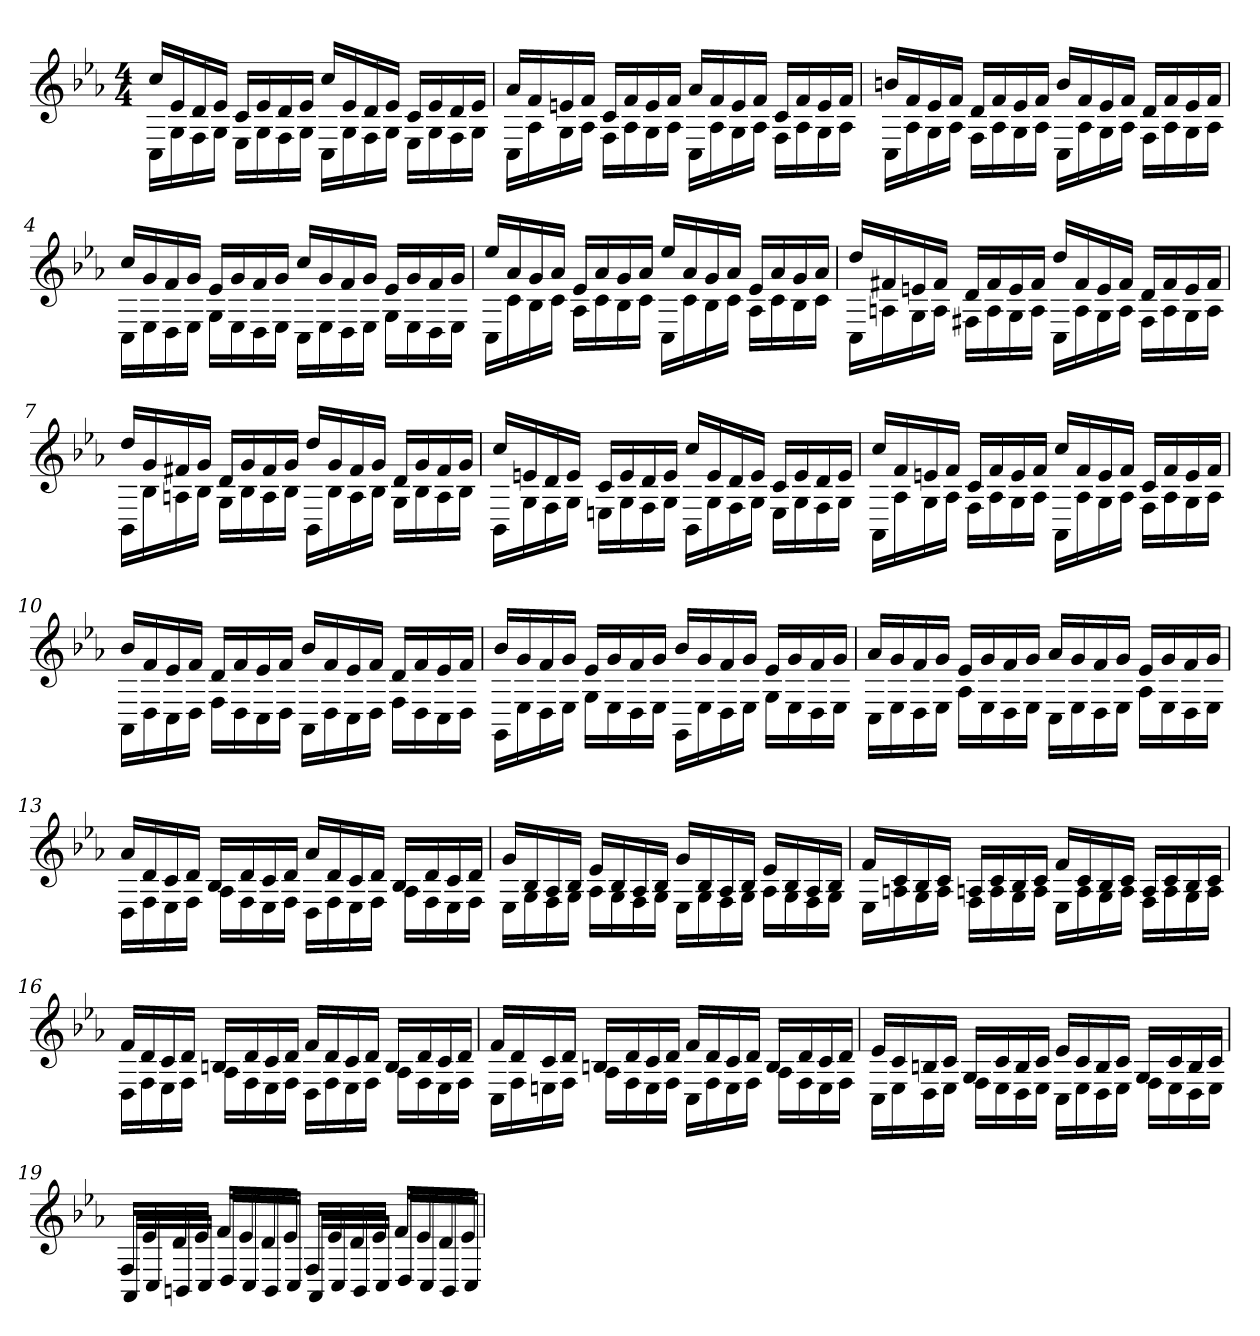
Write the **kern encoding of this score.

**kern
*part1
*staff1
*k[b-e-a-]
*c:
*M4/4
*MM108
=1
*^
16cc/LL	16C\LL
16e-/	16G\
16d/	16F\
16e-/JJ	16G\JJ
16c/LL	16E-\LL
16e-/	16G\
16d/	16F\
16e-/JJ	16G\JJ
16cc/LL	16C\LL
16e-/	16G\
16d/	16F\
16e-/JJ	16G\JJ
16c/LL	16E-\LL
16e-/	16G\
16d/	16F\
16e-/JJ	16G\JJ
=2	=2
16a-/LL	16C\LL
16f/	16A-\
16en/	16G\
16f/JJ	16A-\JJ
16c/LL	16F\LL
16f/	16A-\
16e/	16G\
16f/JJ	16A-\JJ
16a-/LL	16C\LL
16f/	16A-\
16e/	16G\
16f/JJ	16A-\JJ
16c/LL	16F\LL
16f/	16A-\
16e/	16G\
16f/JJ	16A-\JJ
=3	=3
16bn/LL	16C\LL
16f/	16A-\
16e-/	16G\
16f/JJ	16A-\JJ
16d/LL	16F\LL
16f/	16A-\
16e-/	16G\
16f/JJ	16A-\JJ
16b/LL	16C\LL
16f/	16A-\
16e-/	16G\
16f/JJ	16A-\JJ
16d/LL	16F\LL
16f/	16A-\
16e-/	16G\
16f/JJ	16A-\JJ
=4	=4
16cc/LL	16C\LL
16g/	16E-\
16f/	16D\
16g/JJ	16E-\JJ
16e-/LL	16G\LL
16g/	16E-\
16f/	16D\
16g/JJ	16E-\JJ
16cc/LL	16C\LL
16g/	16E-\
16f/	16D\
16g/JJ	16E-\JJ
16e-/LL	16G\LL
16g/	16E-\
16f/	16D\
16g/JJ	16E-\JJ
=5	=5
16ee-/LL	16C\LL
16a-/	16c\
16g/	16B-\
16a-/JJ	16c\JJ
16e-/LL	16A-\LL
16a-/	16c\
16g/	16B-\
16a-/JJ	16c\JJ
16ee-/LL	16C\LL
16a-/	16c\
16g/	16B-\
16a-/JJ	16c\JJ
16e-/LL	16A-\LL
16a-/	16c\
16g/	16B-\
16a-/JJ	16c\JJ
=6	=6
16dd/LL	16C\LL
16f#X/	16An\
16en/	16G\
16f#/JJ	16A\JJ
16d/LL	16F#X\LL
16f#/	16A\
16e/	16G\
16f#/JJ	16A\JJ
16dd/LL	16C\LL
16f#/	16A\
16e/	16G\
16f#/JJ	16A\JJ
16d/LL	16F#\LL
16f#/	16A\
16e/	16G\
16f#/JJ	16A\JJ
=7	=7
16dd/LL	16BB-\LL
16g/	16B-\
16f#X/	16An\
16g/JJ	16B-\JJ
16d/LL	16G\LL
16g/	16B-\
16f#/	16A\
16g/JJ	16B-\JJ
16dd/LL	16BB-\LL
16g/	16B-\
16f#/	16A\
16g/JJ	16B-\JJ
16d/LL	16G\LL
16g/	16B-\
16f#/	16A\
16g/JJ	16B-\JJ
=8	=8
16cc/LL	16BB-\LL
16en/	16G\
16d/	16F\
16e/JJ	16G\JJ
16c/LL	16En\LL
16e/	16G\
16d/	16F\
16e/JJ	16G\JJ
16cc/LL	16BB-\LL
16e/	16G\
16d/	16F\
16e/JJ	16G\JJ
16c/LL	16E\LL
16e/	16G\
16d/	16F\
16e/JJ	16G\JJ
=9	=9
16cc/LL	16AA-\LL
16f/	16A-\
16en/	16G\
16f/JJ	16A-\JJ
16c/LL	16F\LL
16f/	16A-\
16e/	16G\
16f/JJ	16A-\JJ
16cc/LL	16AA-\LL
16f/	16A-\
16e/	16G\
16f/JJ	16A-\JJ
16c/LL	16F\LL
16f/	16A-\
16e/	16G\
16f/JJ	16A-\JJ
=10	=10
16b-/LL	16AA-\LL
16f/	16D\
16e-/	16C\
16f/JJ	16D\JJ
16d/LL	16F\LL
16f/	16D\
16e-/	16C\
16f/JJ	16D\JJ
16b-/LL	16AA-\LL
16f/	16D\
16e-/	16C\
16f/JJ	16D\JJ
16d/LL	16F\LL
16f/	16D\
16e-/	16C\
16f/JJ	16D\JJ
=11	=11
16b-/LL	16GG\LL
16g/	16E-\
16f/	16D\
16g/JJ	16E-\JJ
16e-/LL	16G\LL
16g/	16E-\
16f/	16D\
16g/JJ	16E-\JJ
16b-/LL	16GG\LL
16g/	16E-\
16f/	16D\
16g/JJ	16E-\JJ
16e-/LL	16G\LL
16g/	16E-\
16f/	16D\
16g/JJ	16E-\JJ
=12	=12
16a-/LL	16C\LL
16g/	16E-\
16f/	16D\
16g/JJ	16E-\JJ
16e-/LL	16A-\LL
16g/	16E-\
16f/	16D\
16g/JJ	16E-\JJ
16a-/LL	16C\LL
16g/	16E-\
16f/	16D\
16g/JJ	16E-\JJ
16e-/LL	16A-\LL
16g/	16E-\
16f/	16D\
16g/JJ	16E-\JJ
=13	=13
16a-/LL	16D\LL
16d/	16F\
16c/	16E-\
16d/JJ	16F\JJ
16B-/LL	16A-\LL
16d/	16F\
16c/	16E-\
16d/JJ	16F\JJ
16a-/LL	16D\LL
16d/	16F\
16c/	16E-\
16d/JJ	16F\JJ
16B-/LL	16A-\LL
16d/	16F\
16c/	16E-\
16d/JJ	16F\JJ
=14	=14
16g/LL	16E-\LL
16B-/	16G\
16A-/	16F\
16B-/JJ	16G\JJ
16e-/LL	16A-\LL
16B-/	16G\
16A-/	16F\
16B-/JJ	16G\JJ
16g/LL	16E-\LL
16B-/	16G\
16A-/	16F\
16B-/JJ	16G\JJ
16e-/LL	16A-\LL
16B-/	16G\
16A-/	16F\
16B-/JJ	16G\JJ
=15	=15
16f/LL	16E-\LL
16c/	16An\
16B-/	16G\
16c/JJ	16A\JJ
16An/LL	16F\LL
16c/	16A\
16B-/	16G\
16c/JJ	16A\JJ
16f/LL	16E-\LL
16c/	16A\
16B-/	16G\
16c/JJ	16A\JJ
16A/LL	16F\LL
16c/	16A\
16B-/	16G\
16c/JJ	16A\JJ
=16	=16
16f/LL	16D\LL
16d/	16F\
16c/	16E-\
16d/JJ	16F\JJ
16Bn/LL	16A-\LL
16d/	16F\
16c/	16E-\
16d/JJ	16F\JJ
16f/LL	16D\LL
16d/	16F\
16c/	16E-\
16d/JJ	16F\JJ
16B/LL	16A-\LL
16d/	16F\
16c/	16E-\
16d/JJ	16F\JJ
=17	=17
16f/LL	16C\LL
16d/	16F\
16c/	16En\
16d/JJ	16F\JJ
16Bn/LL	16A-\LL
16d/	16F\
16c/	16E\
16d/JJ	16F\JJ
16f/LL	16C\LL
16d/	16F\
16c/	16E\
16d/JJ	16F\JJ
16B/LL	16A-\LL
16d/	16F\
16c/	16E\
16d/JJ	16F\JJ
=18	=18
16e-/LL	16C\LL
16c/	16E-\
16Bn/	16D\
16c/JJ	16E-\JJ
16G/LL	16F\LL
16c/	16E-\
16B/	16D\
16c/JJ	16E-\JJ
16e-/LL	16C\LL
16c/	16E-\
16B/	16D\
16c/JJ	16E-\JJ
16G/LL	16F\LL
16c/	16E-\
16B/	16D\
16c/JJ	16E-\JJ
=19	=19
16F/LL	16AA-/LL
16e-/	16C/
16d/	16BBn/
16e-/JJ	16C/JJ
16f/LL	16D/LL
16e-/	16C/
16d/	16BB/
16e-/JJ	16C/JJ
16F/LL	16AA-/LL
16e-/	16C/
16d/	16BB/
16e-/JJ	16C/JJ
16f/LL	16D/LL
16e-/	16C/
16d/	16BB/
16e-/JJ	16C/JJ
*v	*v
=
*-
